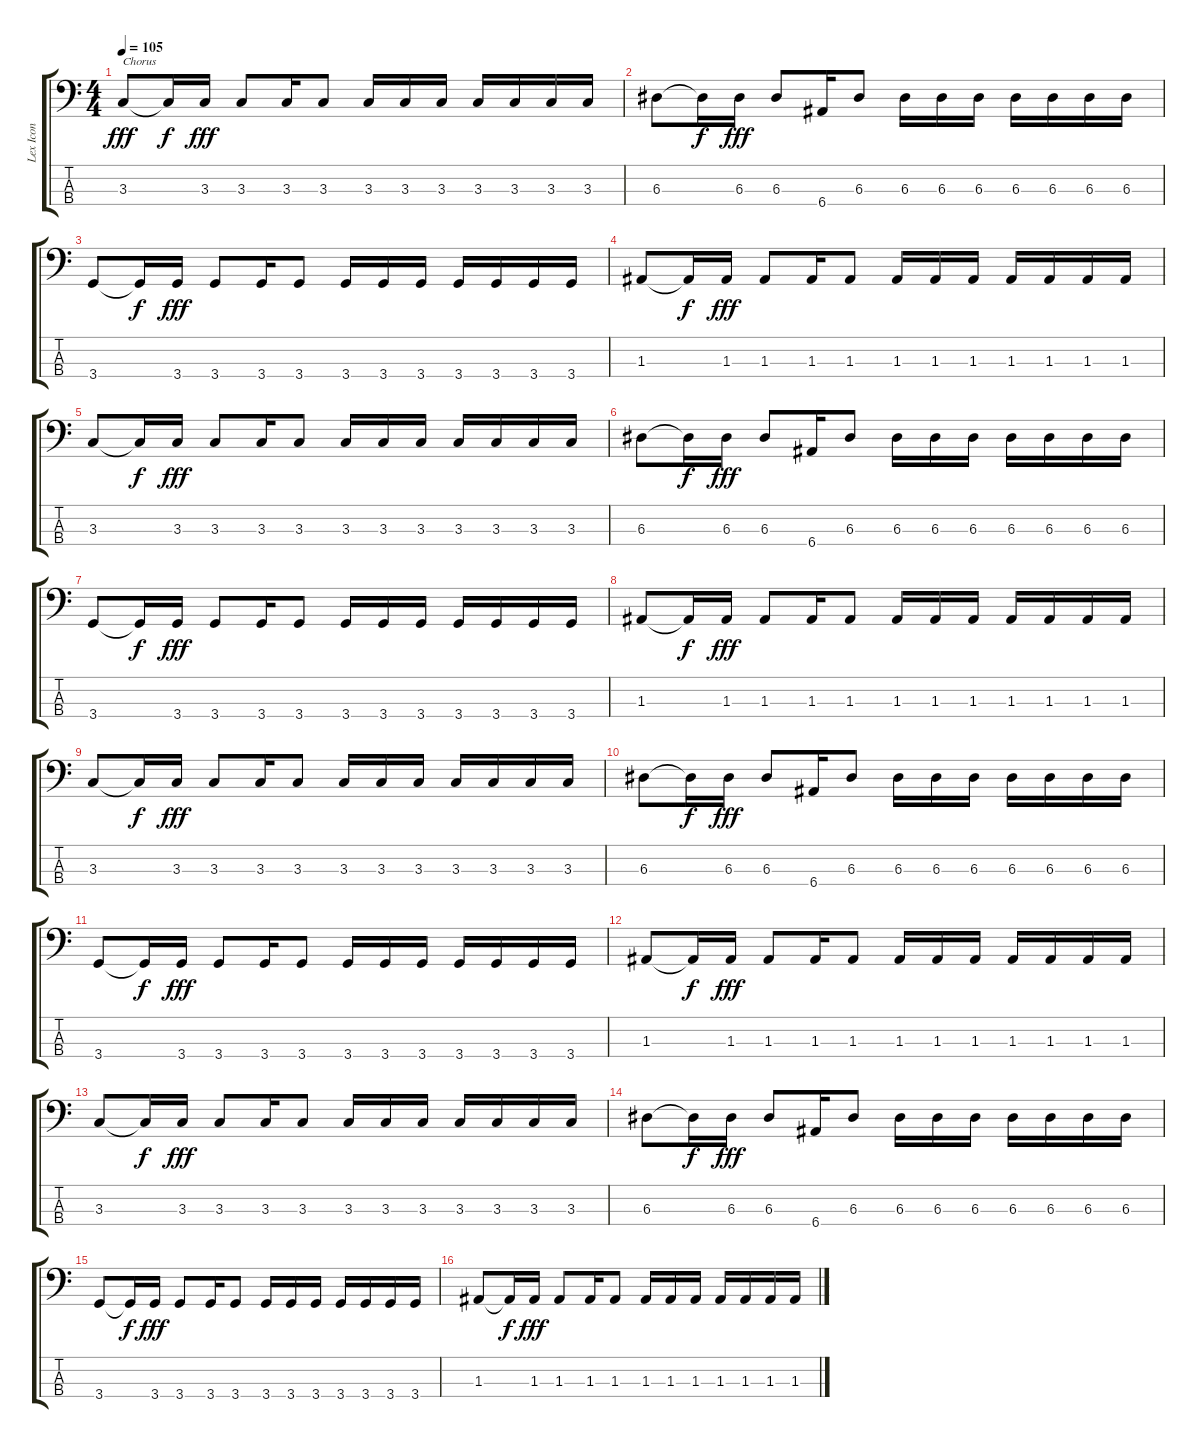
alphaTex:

\track ("Lex Icon" "Lex Icon") {instrument electricbasspick}
\staff {score tabs}
\tuning (G2 D2 A1 E1) {hide}
\ts (4 4)
\tempo 105
\clef f4
\ks c
3.3.8{txt "Chorus" dy fff} 3.3{t}.16{dy f} 3.3.16{dy fff} 3.3.8 3.3.16 3.3.8 3.3.16 3.3.16 3.3.16 3.3.16 3.3.16 3.3.16 3.3.16 |
6.3.8 6.3{t}.16{dy f} 6.3.16{dy fff} 6.3.8 6.4.16 6.3.8 6.3.16 6.3.16 6.3.16 6.3.16 6.3.16 6.3.16 6.3.16 |
3.4.8 3.4{t}.16{dy f} 3.4.16{dy fff} 3.4.8 3.4.16 3.4.8 3.4.16 3.4.16 3.4.16 3.4.16 3.4.16 3.4.16 3.4.16 |
1.3.8 1.3{t}.16{dy f} 1.3.16{dy fff} 1.3.8 1.3.16 1.3.8 1.3.16 1.3.16 1.3.16 1.3.16 1.3.16 1.3.16 1.3.16 |
3.3.8 3.3{t}.16{dy f} 3.3.16{dy fff} 3.3.8 3.3.16 3.3.8 3.3.16 3.3.16 3.3.16 3.3.16 3.3.16 3.3.16 3.3.16 |
6.3.8 6.3{t}.16{dy f} 6.3.16{dy fff} 6.3.8 6.4.16 6.3.8 6.3.16 6.3.16 6.3.16 6.3.16 6.3.16 6.3.16 6.3.16 |
3.4.8 3.4{t}.16{dy f} 3.4.16{dy fff} 3.4.8 3.4.16 3.4.8 3.4.16 3.4.16 3.4.16 3.4.16 3.4.16 3.4.16 3.4.16 |
1.3.8 1.3{t}.16{dy f} 1.3.16{dy fff} 1.3.8 1.3.16 1.3.8 1.3.16 1.3.16 1.3.16 1.3.16 1.3.16 1.3.16 1.3.16 |
3.3.8 3.3{t}.16{dy f} 3.3.16{dy fff} 3.3.8 3.3.16 3.3.8 3.3.16 3.3.16 3.3.16 3.3.16 3.3.16 3.3.16 3.3.16 |
6.3.8 6.3{t}.16{dy f} 6.3.16{dy fff} 6.3.8 6.4.16 6.3.8 6.3.16 6.3.16 6.3.16 6.3.16 6.3.16 6.3.16 6.3.16 |
3.4.8 3.4{t}.16{dy f} 3.4.16{dy fff} 3.4.8 3.4.16 3.4.8 3.4.16 3.4.16 3.4.16 3.4.16 3.4.16 3.4.16 3.4.16 |
1.3.8 1.3{t}.16{dy f} 1.3.16{dy fff} 1.3.8 1.3.16 1.3.8 1.3.16 1.3.16 1.3.16 1.3.16 1.3.16 1.3.16 1.3.16 |
3.3.8 3.3{t}.16{dy f} 3.3.16{dy fff} 3.3.8 3.3.16 3.3.8 3.3.16 3.3.16 3.3.16 3.3.16 3.3.16 3.3.16 3.3.16 |
6.3.8 6.3{t}.16{dy f} 6.3.16{dy fff} 6.3.8 6.4.16 6.3.8 6.3.16 6.3.16 6.3.16 6.3.16 6.3.16 6.3.16 6.3.16 |
3.4.8 3.4{t}.16{dy f} 3.4.16{dy fff} 3.4.8 3.4.16 3.4.8 3.4.16 3.4.16 3.4.16 3.4.16 3.4.16 3.4.16 3.4.16 |
1.3.8 1.3{t}.16{dy f} 1.3.16{dy fff} 1.3.8 1.3.16 1.3.8 1.3.16 1.3.16 1.3.16 1.3.16 1.3.16 1.3.16 1.3.16
